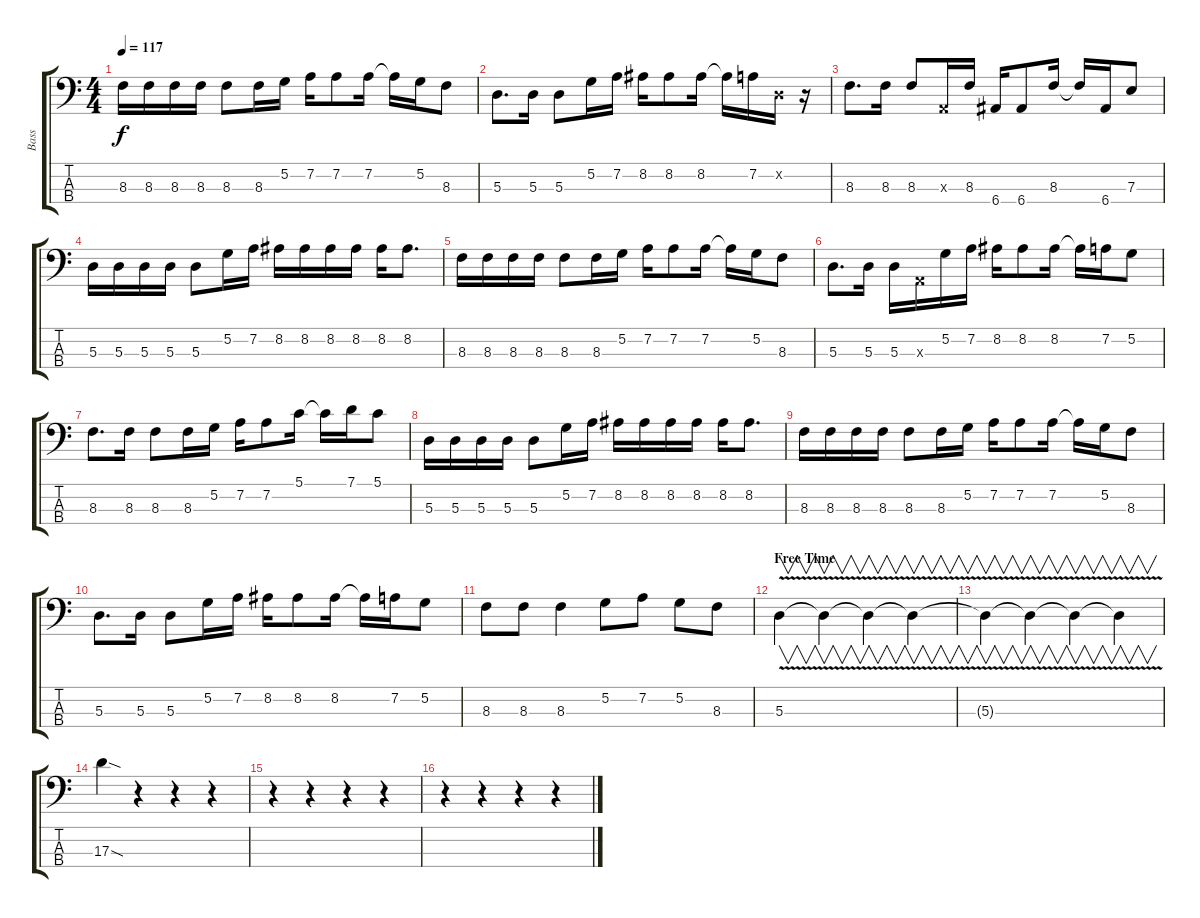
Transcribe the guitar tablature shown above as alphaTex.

\track ("Bass" "Bass") {instrument slapbass1}
\staff {score tabs}
\tuning (G2 D2 A1 E1) {hide}
\ts (4 4)
\tempo 117
\clef f4
\ks c
8.3.16{dy f} 8.3.16 8.3.16 8.3.16 8.3.8 8.3.16 5.2.16 7.2.16 7.2.8 7.2.16 7.2{t}.16 5.2.16 8.3.8 |
5.3.8{d} 5.3.16 5.3.8 5.2.16 7.2.16 8.2.16 8.2.8 8.2.16 8.2{t}.16 7.2.16 0.2{x}.16 r.16 |
8.3.8{d} 8.3.16 8.3.8 0.3{x}.16 8.3.16 6.4.16 6.4.8 8.3.16 8.3{t}.16 6.4.16 7.3.8 |
5.3.16 5.3.16 5.3.16 5.3.16 5.3.8 5.2.16 7.2.16 8.2.16 8.2.16 8.2.16 8.2.16 8.2.16 8.2.8{d} |
8.3.16 8.3.16 8.3.16 8.3.16 8.3.8 8.3.16 5.2.16 7.2.16 7.2.8 7.2.16 7.2{t}.16 5.2.16 8.3.8 |
5.3.8{d} 5.3.16 5.3.16 0.3{x}.16 5.2.16 7.2.16 8.2.16 8.2.8 8.2.16 8.2{t}.16 7.2.16 5.2.8 |
8.3.8{d} 8.3.16 8.3.8 8.3.16 5.2.16 7.2.16 7.2.8 5.1.16 5.1{t}.16 7.1.16 5.1.8 |
5.3.16 5.3.16 5.3.16 5.3.16 5.3.8 5.2.16 7.2.16 8.2.16 8.2.16 8.2.16 8.2.16 8.2.16 8.2.8{d} |
8.3.16 8.3.16 8.3.16 8.3.16 8.3.8 8.3.16 5.2.16 7.2.16 7.2.8 7.2.16 7.2{t}.16 5.2.16 8.3.8 |
5.3.8{d} 5.3.16 5.3.8 5.2.16 7.2.16 8.2.16 8.2.8 8.2.16 8.2{t}.16 7.2.16 5.2.8 |
8.3.8 8.3.8 8.3.4 5.2.8 7.2.8 5.2.8 8.3.8 |
\section ("" "Free Time")
5.3{v}.4{v} 5.3{v t}.4{v} 5.3{v t}.4{v} 5.3{v t}.4{v} |
5.3{v t}.4{v} 5.3{v t}.4{v} 5.3{v t}.4{v} 5.3{v t}.4{v} |
17.3{sod}.4 r.4 r.4 r.4 |
r.4 r.4 r.4 r.4 |
r.4 r.4 r.4 r.4
